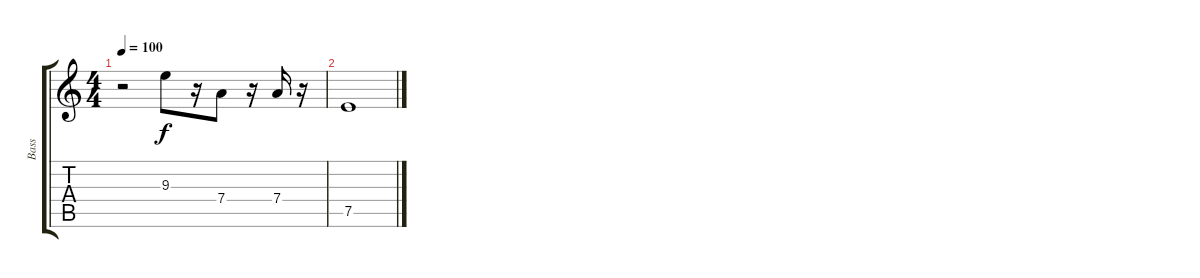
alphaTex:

\track ("Bass" "Bass") {instrument electricbassfinger}
\staff {score tabs}
\tuning (E4 B3 G3 D3 A2 E2) {hide}
\ts (4 4)
\tempo 100
\clef g2
\ks c
r.2{dy f} 9.3.8 r.16 7.4.8 r.16 7.4.16 r.16 |
7.5.1
